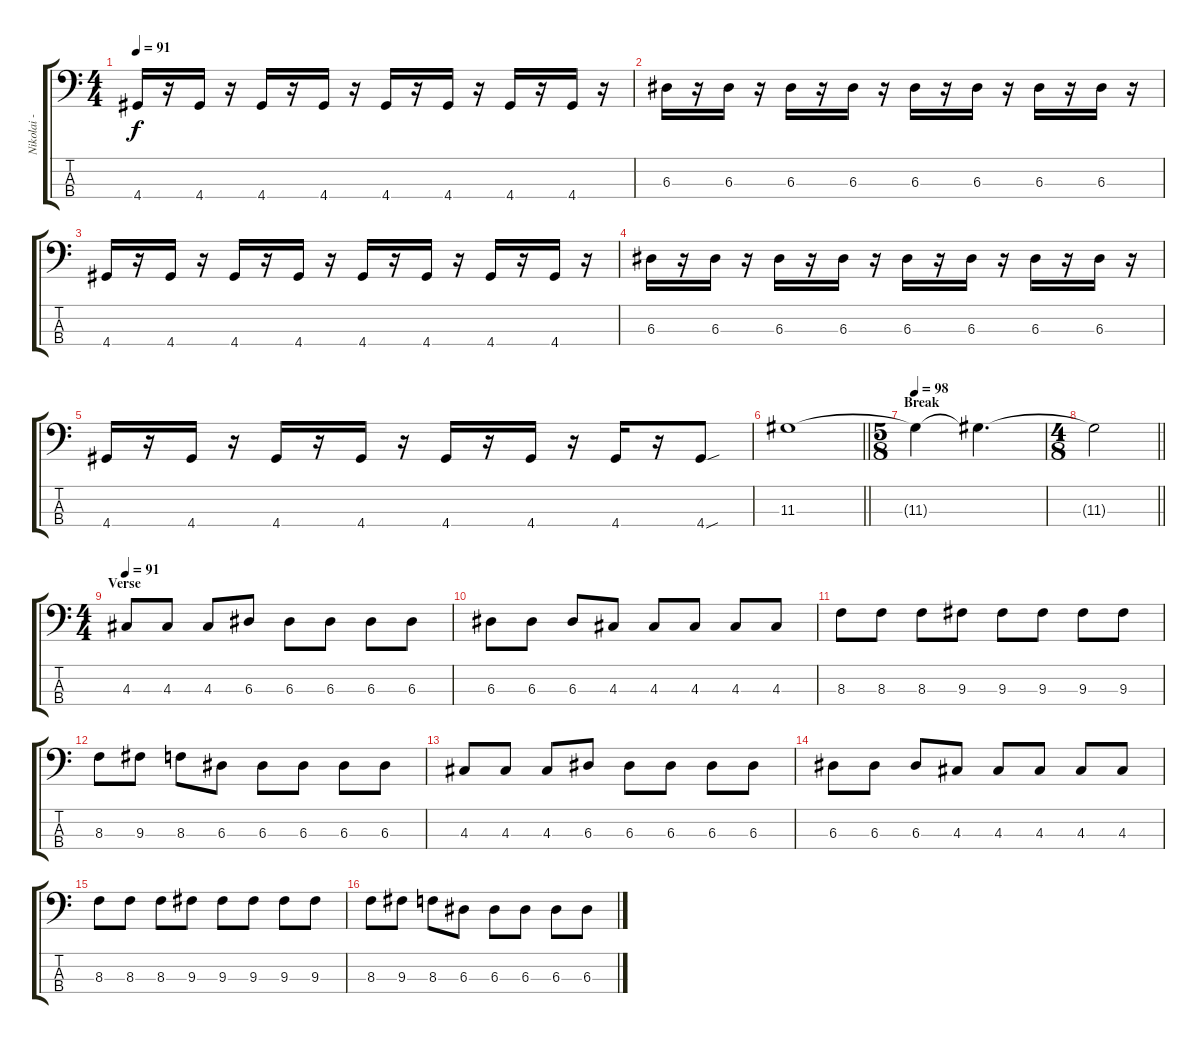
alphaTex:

\track ("Nikolai - Bass RSE" "Nikolai - ") {instrument electricbasspick}
\staff {score tabs}
\tuning (G2 D2 A1 E1) {hide}
\ts (4 4)
\tempo 91
\clef f4
\ks c
4.4.16{dy f} r.16 4.4.16 r.16 4.4.16 r.16 4.4.16 r.16 4.4.16 r.16 4.4.16 r.16 4.4.16 r.16 4.4.16 r.16 |
6.3.16 r.16 6.3.16 r.16 6.3.16 r.16 6.3.16 r.16 6.3.16 r.16 6.3.16 r.16 6.3.16 r.16 6.3.16 r.16 |
4.4.16 r.16 4.4.16 r.16 4.4.16 r.16 4.4.16 r.16 4.4.16 r.16 4.4.16 r.16 4.4.16 r.16 4.4.16 r.16 |
6.3.16 r.16 6.3.16 r.16 6.3.16 r.16 6.3.16 r.16 6.3.16 r.16 6.3.16 r.16 6.3.16 r.16 6.3.16 r.16 |
4.4.16 r.16 4.4.16 r.16 4.4.16 r.16 4.4.16 r.16 4.4.16 r.16 4.4.16 r.16 4.4.16 r.16 4.4{sou}.8 |
\barLineRight lightlight
11.3.1{volume 4} |
\ts (5 8)
\section ("" "Break")
\tempo 98
11.3{t}.4 11.3{t}.4{d} |
\ts (4 8)
\barLineRight lightlight
11.3{t}.2 |
\ts (4 4)
\section ("" "Verse")
\tempo 91
4.3.8{volume 13} 4.3.8 4.3.8 6.3.8 6.3.8 6.3.8 6.3.8 6.3.8 |
6.3.8 6.3.8 6.3.8 4.3.8 4.3.8 4.3.8 4.3.8 4.3.8 |
8.3.8 8.3.8 8.3.8 9.3.8 9.3.8 9.3.8 9.3.8 9.3.8 |
8.3.8 9.3.8 8.3.8 6.3.8 6.3.8 6.3.8 6.3.8 6.3.8 |
4.3.8 4.3.8 4.3.8 6.3.8 6.3.8 6.3.8 6.3.8 6.3.8 |
6.3.8 6.3.8 6.3.8 4.3.8 4.3.8 4.3.8 4.3.8 4.3.8 |
8.3.8 8.3.8 8.3.8 9.3.8 9.3.8 9.3.8 9.3.8 9.3.8 |
8.3.8 9.3.8 8.3.8 6.3.8 6.3.8 6.3.8 6.3.8 6.3.8
